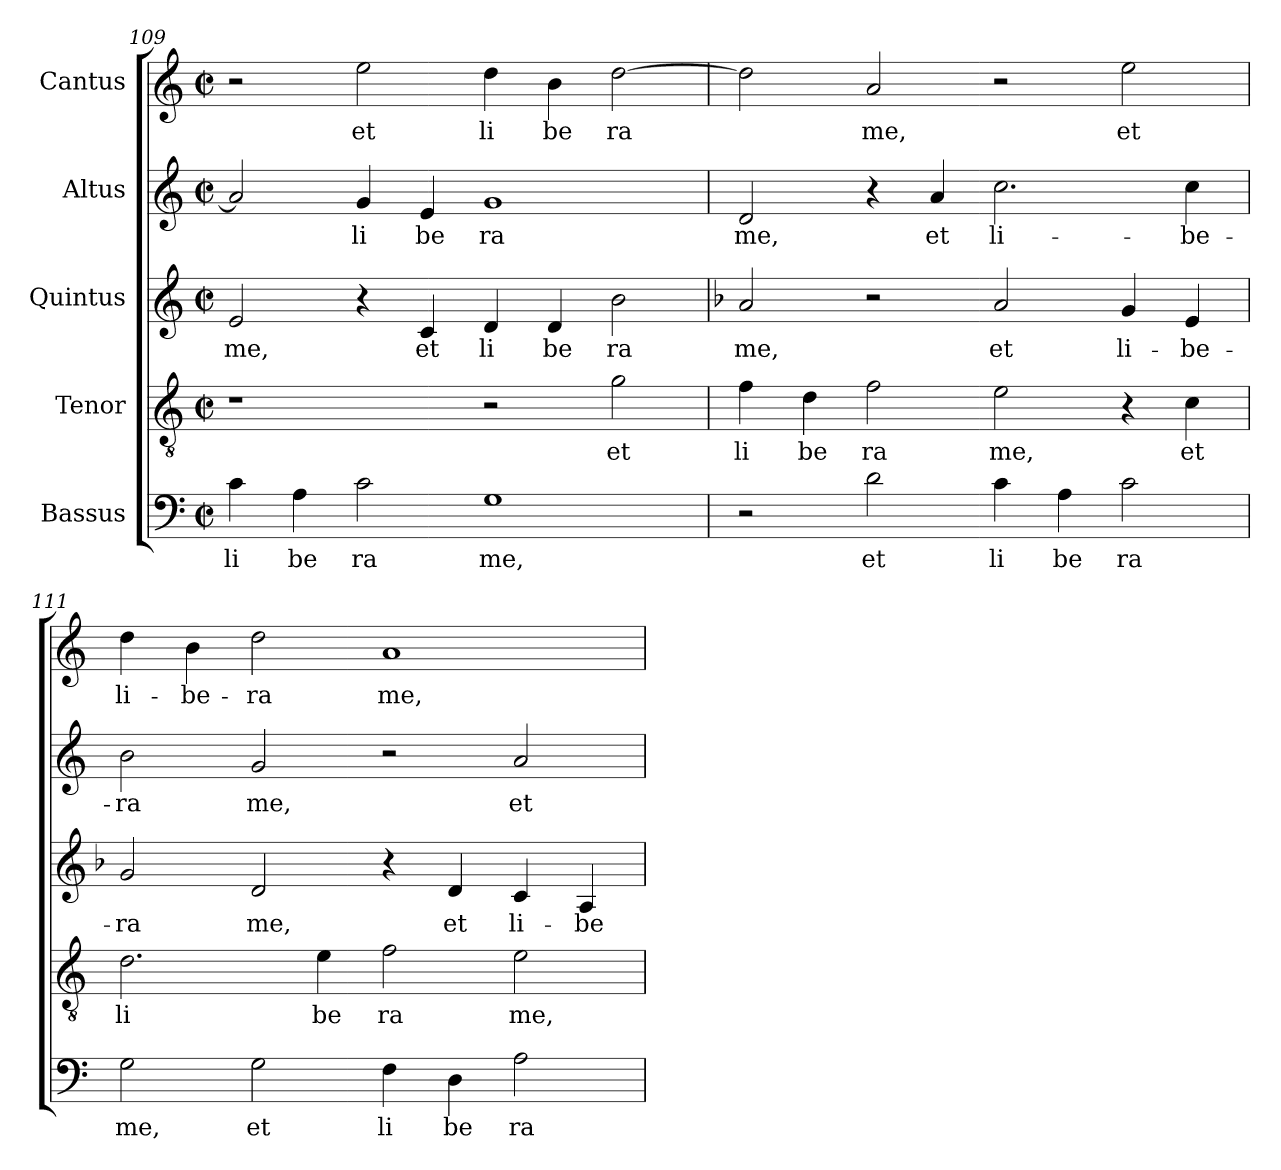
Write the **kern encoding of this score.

**kern	**text	**kern	**text	**kern	**text	**kern	**text	**kern	**text
*part5	*part5	*part4	*part4	*part3	*part3	*part2	*part2	*part1	*part1
*staff5	*staff5	*staff4	*staff4	*staff3	*staff3	*staff2	*staff2	*staff1	*staff1
*I"Bassus	*	*I"Tenor	*	*I"Quintus	*	*I"Altus	*	*I"Cantus	*
*clefF4	*	*clefGv2	*	*clefG2	*	*clefG2	*	*clefG2	*
*	*	*k[]	*	*	*	*k[]	*	*	*
*	*	*C:	*	*	*	*C:	*	*	*
*M2/2	*	*M2/2	*	*M2/2	*	*M2/2	*	*M2/2	*
*met(c|)	*	*met(c|)	*	*met(c|)	*	*met(c|)	*	*met(c|)	*
=109	=109	=109	=109	=109	=109	=109	=109	=109	=109
!	!LO:LY:b:cj	!	!	!	!LO:LY:b:cj	!	!	!	!
4c\	li	1r	.	2e/	me,	2a/]	.	2r	.
!	!LO:LY:b:cj	!	!	!	!	!	!	!	!
4A\	be	.	.	.	.	.	.	.	.
!	!LO:LY:b:cj	!	!	!	!	!	!LO:LY:b:cj	!	!LO:LY:b:cj
2c\	ra	.	.	4r	.	4g/	li	2ee\	et
!	!	!	!	!	!LO:LY:b:cj	!	!LO:LY:b:cj	!	!
.	.	.	.	4c/	et	4e/	be	.	.
!	!LO:LY:b:cj	!	!	!	!LO:LY:b:cj	!	!LO:LY:b:cj	!	!LO:LY:b:cj
1G	me,	2r	.	4d/	li	1g	ra	4dd\	li
!	!	!	!	!	!LO:LY:b:cj	!	!	!	!LO:LY:b:cj
.	.	.	.	4d/	be	.	.	4b\	be
!	!	!	!LO:LY:b:cj	!	!LO:LY:b:cj	!	!	!	!LO:LY:b:cj
.	.	2g\	et	2b\	ra	.	.	[>2dd\	ra
!!LO:LB:g=z
=110	=110	=110	=110	=110	=110	=110	=110	=110	=110
*	*	*	*	*k[b-]	*	*	*	*	*
*	*	*	*	*F:	*	*	*	*	*
!	!	!	!LO:LY:b:cj	!	!LO:LY:b:cj	!	!LO:LY:b:cj	!	!
2r	.	4f\	li	2a/	me,	2d/	me,	2dd\]	.
!	!	!	!LO:LY:b:cj	!	!	!	!	!	!
.	.	4d\	be	.	.	.	.	.	.
!	!LO:LY:b:cj	!	!LO:LY:b:cj	!	!	!	!	!	!LO:LY:b:cj
2d\	et	2f\	ra	2r	.	4r	.	2a/	me,
!	!	!	!	!	!	!	!LO:LY:b:cj	!	!
.	.	.	.	.	.	4a/	et	.	.
!	!LO:LY:b:cj	!	!LO:LY:b:cj	!	!LO:LY:b:cj	!	!LO:LY:b:cj	!	!
4c\	li	2e\	me,	2a/	et	2.cc\	li-	2r	.
!	!LO:LY:b:cj	!	!	!	!	!	!	!	!
4A\	be	.	.	.	.	.	.	.	.
!	!LO:LY:b:cj	!	!	!	!LO:LY:b:cj	!	!	!	!LO:LY:b:cj
2c\	ra	4r	.	4g/	li-	.	.	2ee\	et
!	!	!	!LO:LY:b:cj	!	!LO:LY:b:cj	!	!LO:LY:b:cj	!	!
.	.	4c\	et	4e/	-be-	4cc\	-be-	.	.
=111	=111	=111	=111	=111	=111	=111	=111	=111	=111
!	!LO:LY:b:cj	!	!LO:LY:b:cj	!	!LO:LY:b:cj	!	!LO:LY:b:cj	!	!LO:LY:b:cj
2G\	me,	2.d\	li	2g/	-ra	2b\	-ra	4dd\	li-
!	!	!	!	!	!	!	!	!	!LO:LY:b:cj
.	.	.	.	.	.	.	.	4b\	-be-
!	!LO:LY:b:cj	!	!	!	!LO:LY:b:cj	!	!LO:LY:b:cj	!	!LO:LY:b:cj
2G\	et	.	.	2d/	me,	2g/	me,	2dd\	-ra
!	!	!	!LO:LY:b:cj	!	!	!	!	!	!
.	.	4e\	be	.	.	.	.	.	.
!	!LO:LY:b:cj	!	!LO:LY:b:cj	!	!	!	!	!	!LO:LY:b:cj
4F\	li	2f\	ra	4r	.	2r	.	1a	me,
!	!LO:LY:b:cj	!	!	!	!LO:LY:b:cj	!	!	!	!
4D\	be	.	.	4d/	et	.	.	.	.
!	!LO:LY:b:cj	!	!LO:LY:b:cj	!	!LO:LY:b:cj	!	!LO:LY:b:cj	!	!
2A\	ra	2e\	me,	4c/	li-	2a/	et	.	.
!	!	!	!	!	!LO:LY:b:cj	!	!	!	!
.	.	.	.	4A/	-be-	.	.	.	.
=	=	=	=	=	=	=	=	=	=
*-	*-	*-	*-	*-	*-	*-	*-	*-	*-
